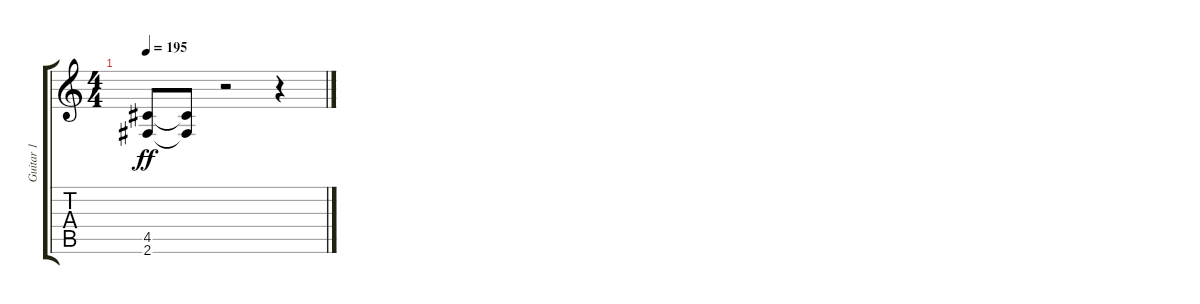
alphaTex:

\track ("Guitar 1" "Guitar 1") {instrument distortionguitar}
\staff {score tabs}
\tuning (E4 B3 G3 D3 A2 E2) {hide}
\ts (4 4)
\tempo 195
\clef g2
\ks c
(4.5 2.6).8{dy ff} (4.5{t} 2.6{t}).8 r.2 r.4
